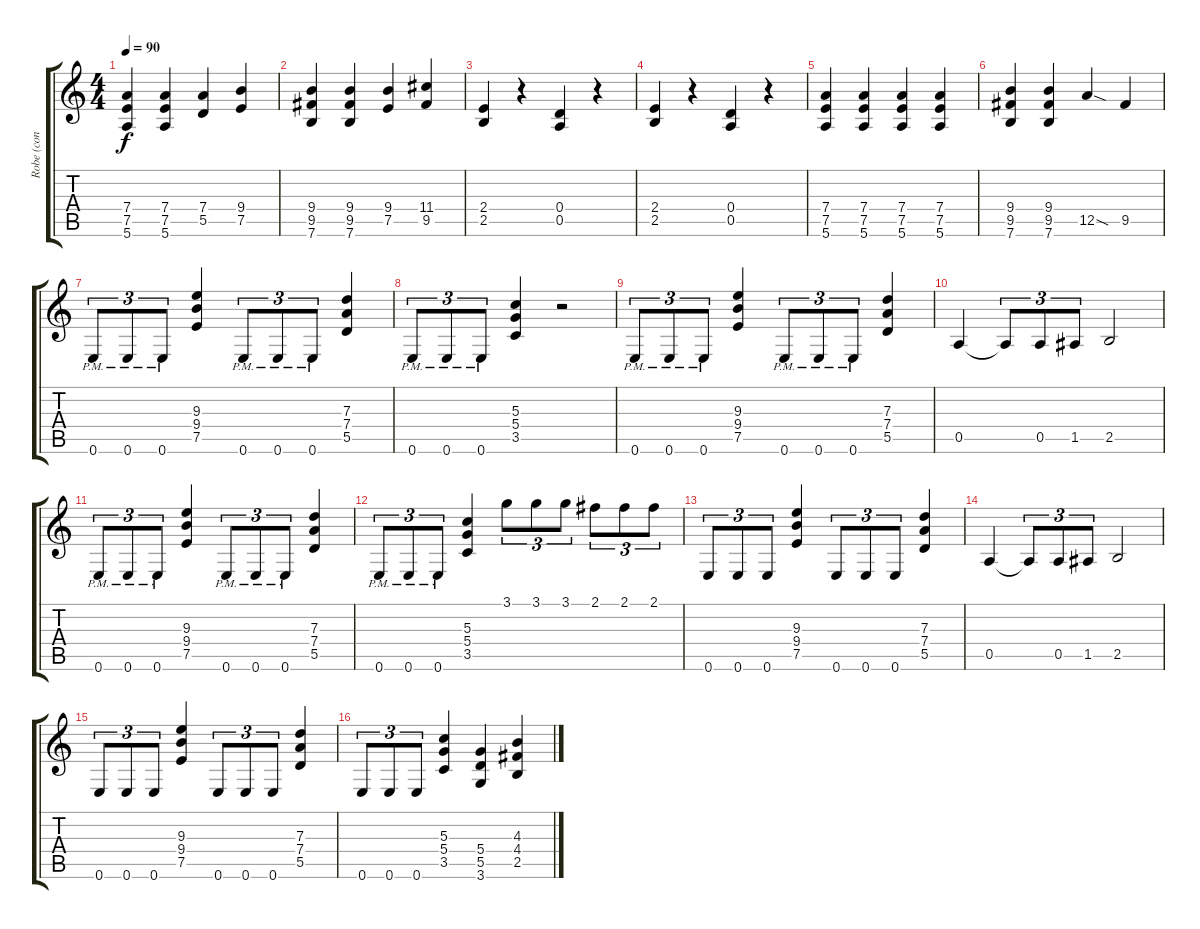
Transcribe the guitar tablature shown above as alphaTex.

\track ("Robe (con distorsión)" "Robe (con ") {instrument distortionguitar}
\staff {score tabs}
\tuning (E4 B3 G3 D3 A2 E2) {hide}
\ts (4 4)
\tempo 90
\clef g2
\ks c
(7.4 7.5 5.6).4{dy f} (7.4 7.5 5.6).4 (7.4 5.5).4 (9.4 7.5).4 |
(9.4 9.5 7.6).4 (9.4 9.5 7.6).4 (9.4 7.5).4 (11.4 9.5).4 |
(2.4 2.5).4 r.4 (0.4 0.5).4 r.4 |
(2.4 2.5).4 r.4 (0.4 0.5).4 r.4 |
(7.4 7.5 5.6).4 (7.4 7.5 5.6).4 (7.4 7.5 5.6).4 (7.4 7.5 5.6).4 |
(9.4 9.5 7.6).4 (9.4 9.5 7.6).4 12.5{sod}.4 9.5.4 |
0.6{pm}.8{tu (3 2)} 0.6{pm}.8{tu (3 2)} 0.6{pm}.8{tu (3 2)} (9.3 9.4 7.5).4 0.6{pm}.8{tu (3 2)} 0.6{pm}.8{tu (3 2)} 0.6{pm}.8{tu (3 2)} (7.3 7.4 5.5).4 |
0.6{pm}.8{tu (3 2)} 0.6{pm}.8{tu (3 2)} 0.6{pm}.8{tu (3 2)} (5.3 5.4 3.5).4 r.2 |
0.6{pm}.8{tu (3 2)} 0.6{pm}.8{tu (3 2)} 0.6{pm}.8{tu (3 2)} (9.3 9.4 7.5).4 0.6{pm}.8{tu (3 2)} 0.6{pm}.8{tu (3 2)} 0.6{pm}.8{tu (3 2)} (7.3 7.4 5.5).4 |
0.5.4 0.5{t}.8{tu (3 2)} 0.5.8{tu (3 2)} 1.5.8{tu (3 2)} 2.5.2 |
0.6{pm}.8{tu (3 2)} 0.6{pm}.8{tu (3 2)} 0.6{pm}.8{tu (3 2)} (9.3 9.4 7.5).4 0.6{pm}.8{tu (3 2)} 0.6{pm}.8{tu (3 2)} 0.6{pm}.8{tu (3 2)} (7.3 7.4 5.5).4 |
0.6{pm}.8{tu (3 2)} 0.6{pm}.8{tu (3 2)} 0.6{pm}.8{tu (3 2)} (5.3 5.4 3.5).4 3.1.8{tu (3 2)} 3.1.8{tu (3 2)} 3.1.8{tu (3 2)} 2.1.8{tu (3 2)} 2.1.8{tu (3 2)} 2.1.8{tu (3 2)} |
0.6.8{tu (3 2)} 0.6.8{tu (3 2)} 0.6.8{tu (3 2)} (9.3 9.4 7.5).4 0.6.8{tu (3 2)} 0.6.8{tu (3 2)} 0.6.8{tu (3 2)} (7.3 7.4 5.5).4 |
0.5.4 0.5{t}.8{tu (3 2)} 0.5.8{tu (3 2)} 1.5.8{tu (3 2)} 2.5.2 |
0.6.8{tu (3 2)} 0.6.8{tu (3 2)} 0.6.8{tu (3 2)} (9.3 9.4 7.5).4 0.6.8{tu (3 2)} 0.6.8{tu (3 2)} 0.6.8{tu (3 2)} (7.3 7.4 5.5).4 |
0.6.8{tu (3 2)} 0.6.8{tu (3 2)} 0.6.8{tu (3 2)} (5.3 5.4 3.5).4 (5.4 5.5 3.6).4 (4.3 4.4 2.5).4
